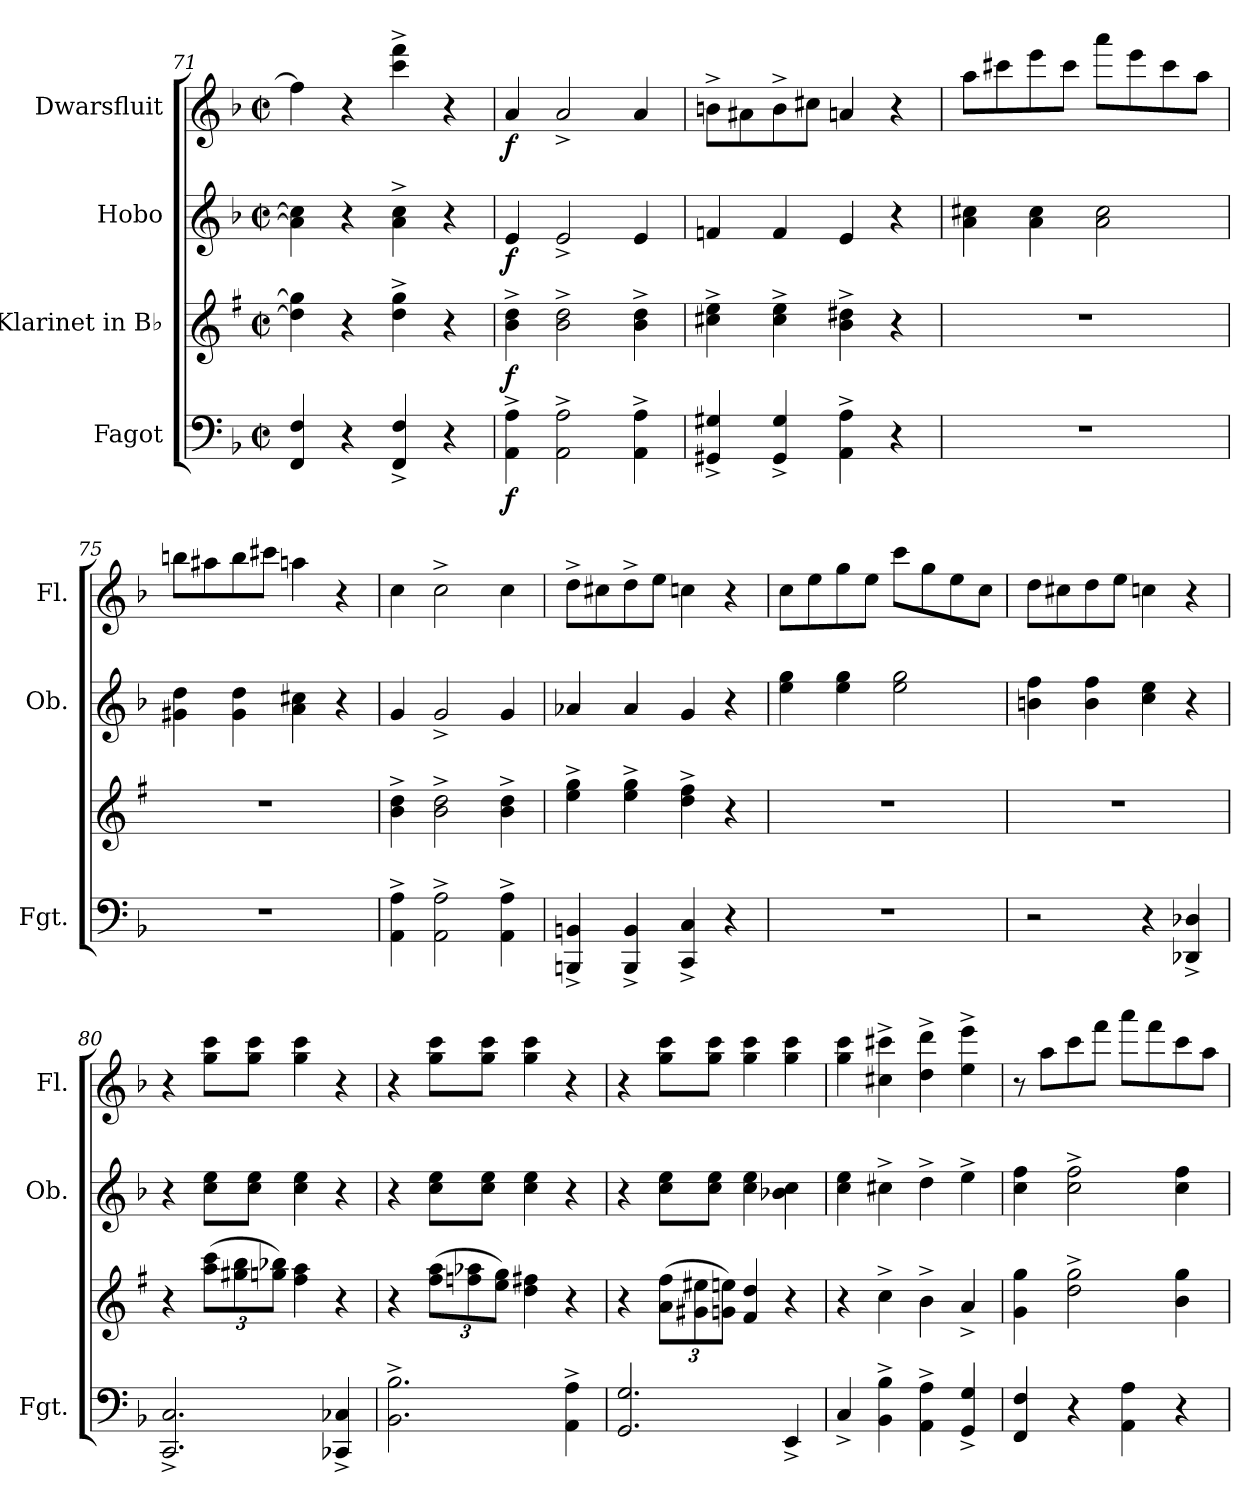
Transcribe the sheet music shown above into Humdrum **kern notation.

**kern	**dynam	**kern	**dynam	**kern	**dynam	**kern	**dynam
*part4	*part4	*part3	*part3	*part2	*part2	*part1	*part1
*staff4	*staff4	*staff3	*staff3	*staff2	*staff2	*staff1	*staff1
*I"Fagot	*	*I"Klarinet in B♭	*	*I"Hobo	*	*I"Dwarsfluit	*
*I'Fgt.	*	*	*	*I'Ob.	*	*I'Fl.	*
*clefF4	*	*clefG2	*	*clefG2	*	*clefG2	*
*	*	*ITrd1c2	*	*	*	*	*
*k[b-]	*	*k[b-]	*	*k[b-]	*	*k[b-]	*
*M2/2	*	*M2/2	*	*M2/2	*	*M2/2	*
*met(c|)	*	*met(c|)	*	*met(c|)	*	*met(c|)	*
=71	=71	=71	=71	=71	=71	=71	=71
4FF/ 4F/	.	4cc\] 4ff\]	.	4a\] 4cc\]	.	4ff\]	.
4r	.	4r	.	4r	.	4r	.
4FF/^ 4F/^	.	4cc\^ 4ff\^	.	4a\^ 4cc\^	.	4ccc\^ 4fff\^	.
4r	.	4r	.	4r	.	4r	.
=72	=72	=72	=72	=72	=72	=72	=72
!	!LO:DY:b	!	!LO:DY:b	!	!LO:DY:b	!	!LO:DY:b
4AA\^ 4A\^	f	4a\^ 4cc\^	f	4e/	f	4a/	f
2AA\^ 2A\^	.	2a\^ 2cc\^	.	2e^/	.	2a^/	.
4AA\^ 4A\^	.	4a\^ 4cc\^	.	4e/	.	4a/	.
=73	=73	=73	=73	=73	=73	=73	=73
4GG#X/^ 4G#X/^	.	4bn\^ 4dd\^	.	4fn/	.	8bn^\L	.
.	.	.	.	.	.	8a#X\	.
4GG#/^ 4G#/^	.	4b\^ 4dd\^	.	4f/	.	8b^\	.
.	.	.	.	.	.	8cc#X\J	.
4AA\^ 4A\^	.	4a\^ 4cc#X\^	.	4e/	.	4an/	.
4r	.	4r	.	4r	.	4r	.
=74	=74	=74	=74	=74	=74	=74	=74
1r	.	1r	.	4a\ 4cc#X\	.	8aa\L	.
.	.	.	.	.	.	8ccc#X\	.
.	.	.	.	4a\ 4cc#\	.	8eee\	.
.	.	.	.	.	.	8ccc#\J	.
.	.	.	.	2a\ 2cc#\	.	8aaa\L	.
.	.	.	.	.	.	8eee\	.
.	.	.	.	.	.	8ccc#\	.
.	.	.	.	.	.	8aa\J	.
!!LO:PB:g=z
=75	=75	=75	=75	=75	=75	=75	=75
1r	.	1r	.	4g#X\ 4dd\	.	8bbn\L	.
.	.	.	.	.	.	8aa#X\	.
.	.	.	.	4g#\ 4dd\	.	8bb\	.
.	.	.	.	.	.	8ccc#X\J	.
.	.	.	.	4a\ 4cc#X\	.	4aan\	.
.	.	.	.	4r	.	4r	.
=76	=76	=76	=76	=76	=76	=76	=76
4AA\^ 4A\^	.	4a\^ 4cc\^	.	4g/	.	4cc\	.
2AA\^ 2A\^	.	2a\^ 2cc\^	.	2g^/	.	2cc^\	.
4AA\^ 4A\^	.	4a\^ 4cc\^	.	4g/	.	4cc\	.
=77	=77	=77	=77	=77	=77	=77	=77
4BBBn/^ 4BBn/^	.	4dd\^ 4ff\^	.	4a-X/	.	8dd^\L	.
.	.	.	.	.	.	8cc#X\	.
4BBB/^ 4BB/^	.	4dd\^ 4ff\^	.	4a-/	.	8dd^\	.
.	.	.	.	.	.	8ee\J	.
4CC/^ 4C/^	.	4cc\^ 4ee\^	.	4g/	.	4ccn\	.
4r	.	4r	.	4r	.	4r	.
=78	=78	=78	=78	=78	=78	=78	=78
1r	.	1r	.	4ee\ 4gg\	.	8cc\L	.
.	.	.	.	.	.	8ee\	.
.	.	.	.	4ee\ 4gg\	.	8gg\	.
.	.	.	.	.	.	8ee\J	.
.	.	.	.	2ee\ 2gg\	.	8ccc\L	.
.	.	.	.	.	.	8gg\	.
.	.	.	.	.	.	8ee\	.
.	.	.	.	.	.	8cc\J	.
=79	=79	=79	=79	=79	=79	=79	=79
2r	.	1r	.	4bn\ 4ff\	.	8dd\L	.
.	.	.	.	.	.	8cc#X\	.
.	.	.	.	4b\ 4ff\	.	8dd\	.
.	.	.	.	.	.	8ee\J	.
4r	.	.	.	4cc\ 4ee\	.	4ccn\	.
4DD-X/^ 4D-X/^	.	.	.	4r	.	4r	.
!!LO:LB:g=z
=80	=80	=80	=80	=80	=80	=80	=80
2.CC/^ 2.C/^	.	4r	.	4r	.	4r	.
*	*	*Xbrackettup	*	*	*	*	*
.	.	(12gg\ 12bb-\L	.	8cc\ 8ee\L	.	8gg\ 8ccc\L	.
.	.	12ff#X\ 12aa\	.	.	.	.	.
.	.	.	.	8cc\ 8ee\J	.	8gg\ 8ccc\J	.
.	.	12ffn\ 12aa-X\J)	.	.	.	.	.
.	.	4ee\ 4gg\	.	4cc\ 4ee\	.	4gg\ 4ccc\	.
4CC-X/^ 4C-X/^	.	4r	.	4r	.	4r	.
=81	=81	=81	=81	=81	=81	=81	=81
2.BB-\^ 2.B-\^	.	4r	.	4r	.	4r	.
.	.	(12ee\ 12gg\L	.	8cc\ 8ee\L	.	8gg\ 8ccc\L	.
.	.	12ee-X\ 12gg-X\	.	.	.	.	.
.	.	.	.	8cc\ 8ee\J	.	8gg\ 8ccc\J	.
.	.	12dd\ 12ff\J)	.	.	.	.	.
.	.	4cc\ 4een\	.	4cc\ 4ee\	.	4gg\ 4ccc\	.
4AA\^ 4A\^	.	4r	.	4r	.	4r	.
=82	=82	=82	=82	=82	=82	=82	=82
2.GG/ 2.G/	.	4r	.	4r	.	4r	.
.	.	(12g\ 12ee\L	.	8cc\ 8ee\L	.	8gg\ 8ccc\L	.
.	.	12f#X\ 12dd#X\	.	.	.	.	.
.	.	.	.	8cc\ 8ee\J	.	8gg\ 8ccc\J	.
.	.	12fn\ 12ddn\J)	.	.	.	.	.
.	.	4e/ 4cc/	.	4cc\ 4ee\	.	4gg\ 4ccc\	.
4EE^/	.	4r	.	4b-X\ 4cc\	.	4gg\ 4ccc\	.
=83	=83	=83	=83	=83	=83	=83	=83
4C^/	.	4r	.	4cc\ 4ee\	.	4gg\ 4ccc\	.
4BB-\^ 4B-\^	.	4b-^\	.	4cc#X^\	.	4cc#X\^ 4ccc#X\^	.
4AA\^ 4A\^	.	4a^\	.	4dd^\	.	4dd\^ 4ddd\^	.
4GG/^ 4G/^	.	4g^/	.	4ee^\	.	4ee\^ 4eee\^	.
!!LO:LB:g=z
=84	=84	=84	=84	=84	=84	=84	=84
4FF/ 4F/	.	4f\ 4ff\	.	4cc\ 4ff\	.	8r	.
.	.	.	.	.	.	8aa\L	.
4r	.	2cc\^ 2ff\^	.	2cc\^ 2ff\^	.	8ccc\	.
.	.	.	.	.	.	8fff\J	.
4AA\ 4A\	.	.	.	.	.	8aaa\L	.
.	.	.	.	.	.	8fff\	.
4r	.	4a\ 4ff\	.	4cc\ 4ff\	.	8ccc\	.
.	.	.	.	.	.	8aa\J	.
=	=	=	=	=	=	=	=
*-	*-	*-	*-	*-	*-	*-	*-
